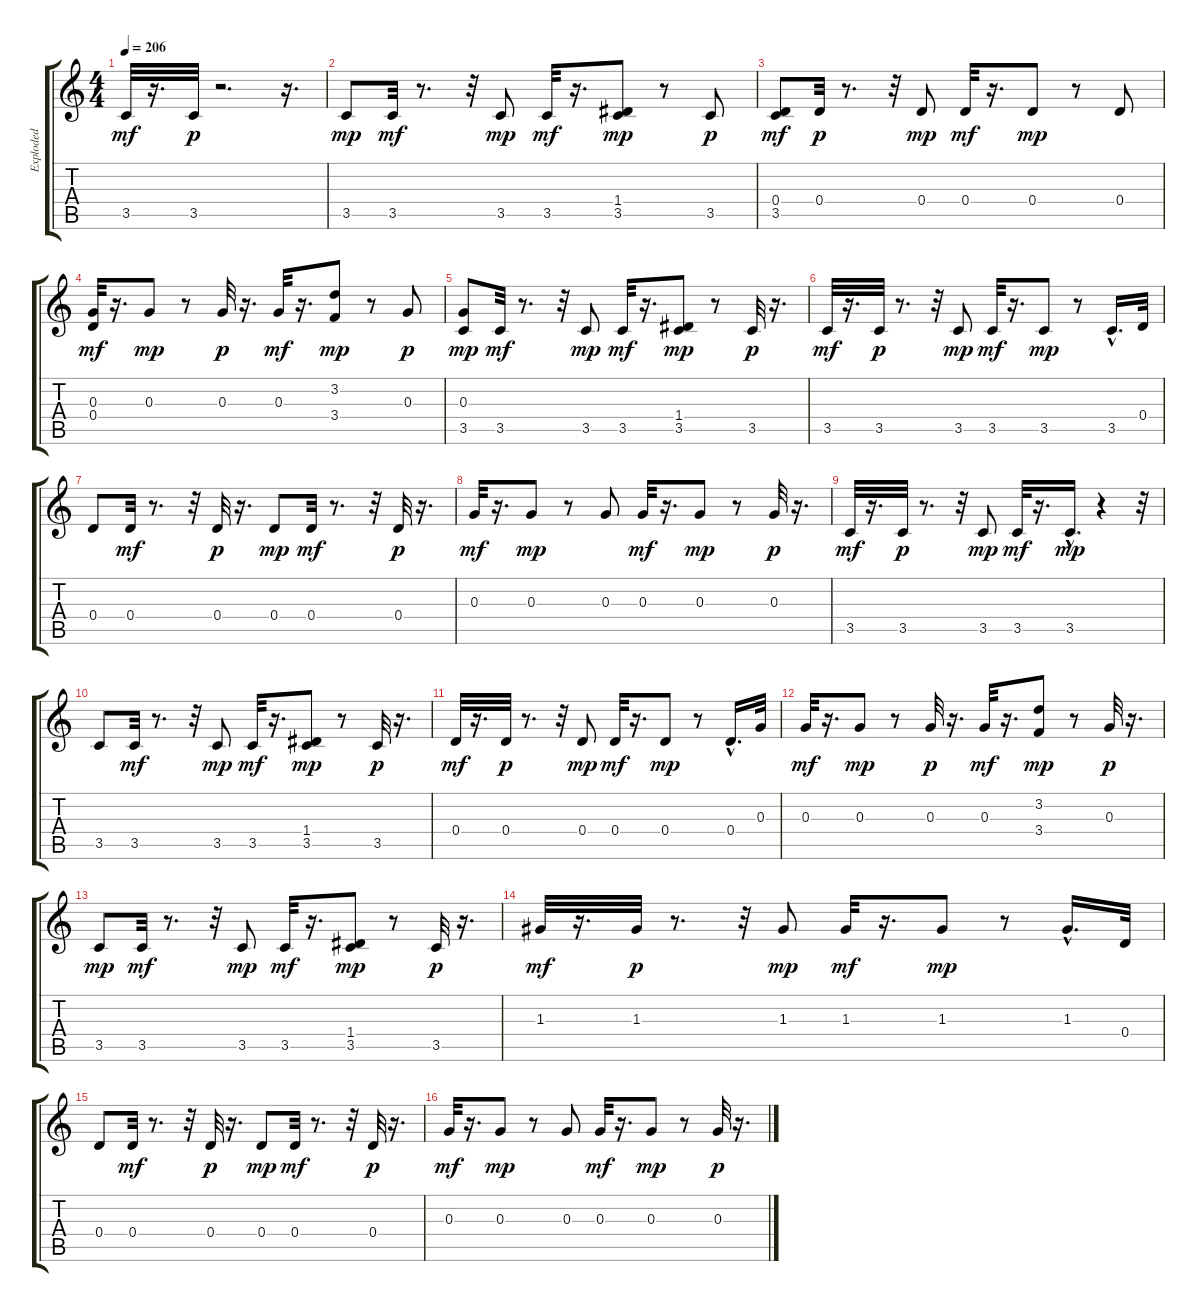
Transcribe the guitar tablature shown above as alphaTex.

\track ("Exploded" "Exploded") {instrument electricguitarmuted}
\staff {score tabs}
\tuning (E4 B3 G3 D3 A2 E2) {hide}
\ts (4 4)
\tempo 206
\clef g2
\ks c
3.5.32{dy mf} r.16{d} 3.5.32{dy p} r.2{d} r.16{d} |
3.5.8{dy mp} 3.5.32{dy mf} r.8{d} r.32 3.5.8{dy mp} 3.5.32{dy mf} r.16{d} (1.4 3.5).8{dy mp} r.8 3.5.8{dy p} |
(0.4 3.5).8{dy mf} 0.4.32{dy p} r.8{d} r.32 0.4.8{dy mp} 0.4.32{dy mf} r.16{d} 0.4.8{dy mp} r.8 0.4.8 |
(0.3 0.4).32{dy mf} r.16{d} 0.3.8{dy mp} r.8 0.3.32{dy p} r.16{d} 0.3.32{dy mf} r.16{d} (3.2 3.4).8{dy mp} r.8 0.3.8{dy p} |
(0.3 3.5).8{dy mp} 3.5.32{dy mf} r.8{d} r.32 3.5.8{dy mp} 3.5.32{dy mf} r.16{d} (1.4 3.5).8{dy mp} r.8 3.5.32{dy p} r.16{d} |
3.5.32{dy mf} r.16{d} 3.5.32{dy p} r.8{d} r.32 3.5.8{dy mp} 3.5.32{dy mf} r.16{d} 3.5.8{dy mp} r.8 3.5{hac}.16{d} 0.4.32 |
0.4.8 0.4.32{dy mf} r.8{d} r.32 0.4.32{dy p} r.16{d} 0.4.8{dy mp} 0.4.32{dy mf} r.8{d} r.32 0.4.32{dy p} r.16{d} |
0.3.32{dy mf} r.16{d} 0.3.8{dy mp} r.8 0.3.8 0.3.32{dy mf} r.16{d} 0.3.8{dy mp} r.8 0.3.32{dy p} r.16{d} |
3.5.32{dy mf} r.16{d} 3.5.32{dy p} r.8{d} r.32 3.5.8{dy mp} 3.5.32{dy mf} r.16{d} 3.5{hac}.16{d dy mp} r.4 r.32 |
3.5.8 3.5.32{dy mf} r.8{d} r.32 3.5.8{dy mp} 3.5.32{dy mf} r.16{d} (1.4 3.5).8{dy mp} r.8 3.5.32{dy p} r.16{d} |
0.4.32{dy mf} r.16{d} 0.4.32{dy p} r.8{d} r.32 0.4.8{dy mp} 0.4.32{dy mf} r.16{d} 0.4.8{dy mp} r.8 0.4{hac}.16{d} 0.3.32 |
0.3.32{dy mf} r.16{d} 0.3.8{dy mp} r.8 0.3.32{dy p} r.16{d} 0.3.32{dy mf} r.16{d} (3.2 3.4).8{dy mp} r.8 0.3.32{dy p} r.16{d} |
3.5.8{dy mp} 3.5.32{dy mf} r.8{d} r.32 3.5.8{dy mp} 3.5.32{dy mf} r.16{d} (1.4 3.5).8{dy mp} r.8 3.5.32{dy p} r.16{d} |
1.3.32{dy mf} r.16{d} 1.3.32{dy p} r.8{d} r.32 1.3.8{dy mp} 1.3.32{dy mf} r.16{d} 1.3.8{dy mp} r.8 1.3{hac}.16{d} 0.4.32 |
0.4.8 0.4.32{dy mf} r.8{d} r.32 0.4.32{dy p} r.16{d} 0.4.8{dy mp} 0.4.32{dy mf} r.8{d} r.32 0.4.32{dy p} r.16{d} |
0.3.32{dy mf} r.16{d} 0.3.8{dy mp} r.8 0.3.8 0.3.32{dy mf} r.16{d} 0.3.8{dy mp} r.8 0.3.32{dy p} r.16{d}
